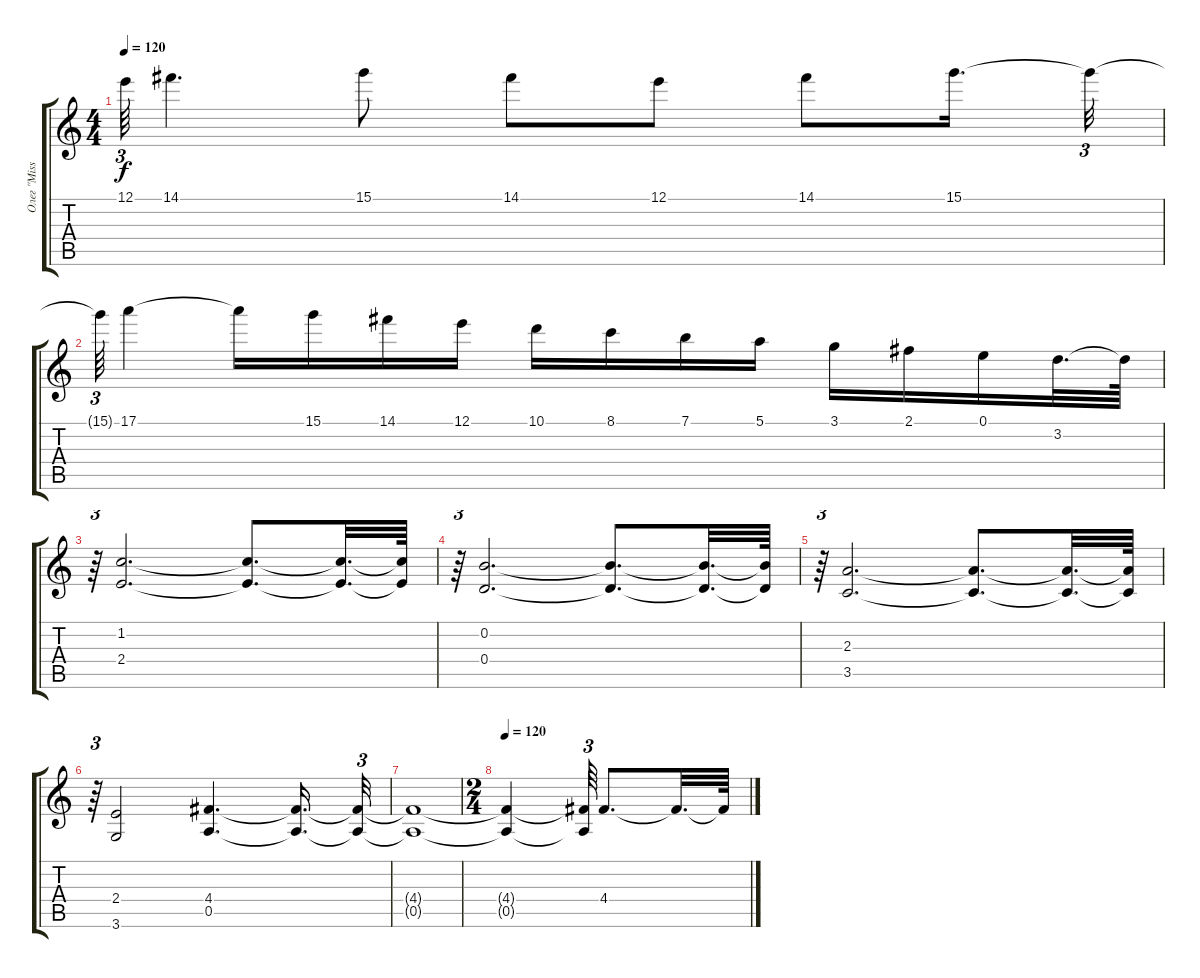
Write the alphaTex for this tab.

\track ("Олег \"Mission\" Мишин" "Олег \"Miss") {instrument distortionguitar}
\staff {score tabs}
\tuning (E4 B3 G3 D3 A2 E2) {hide}
\ts (4 4)
\tempo 120
\clef g2
\ks c
12.1{t}.64{tu (3 2) dy f} 14.1.4{d} 15.1.8 14.1.8 12.1.8 14.1.8 15.1.16{d} 15.1{t}.32{tu (3 2)} |
15.1{t}.64{tu (3 2)} 17.1.4 17.1{t}.16 15.1.16 14.1.16 12.1.16 10.1.16 8.1.16 7.1.16 5.1.16 3.1.16 2.1.16 0.1.16 3.2.32{d} 3.2{t}.64 |
r.64{tu (3 2)} (1.2 2.4).2{d instrument distortionguitar} (1.2{t} 2.4{t}).8{d} (1.2{t} 2.4{t}).32{d} (1.2{t} 2.4{t}).64 |
r.64{tu (3 2)} (0.2 0.4).2{d} (0.2{t} 0.4{t}).8{d} (0.2{t} 0.4{t}).32{d} (0.2{t} 0.4{t}).64 |
r.64{tu (3 2)} (2.3 3.5).2{d} (2.3{t} 3.5{t}).8{d} (2.3{t} 3.5{t}).32{d} (2.3{t} 3.5{t}).64 |
r.64{tu (3 2)} (2.4 3.6).2 (4.4 0.5).4{d} (4.4{t} 0.5{t}).16{d} (4.4{t} 0.5{t}).32{tu (3 2)} |
(4.4{t} 0.5{t}).1 |
\ts (2 4)
\tempo 120
(4.4{t} 0.5{t}).4 (4.4{t} 0.5{t}).64{tu (3 2)} 4.4.8{d} 4.4{t}.32{d} 4.4{t}.64
